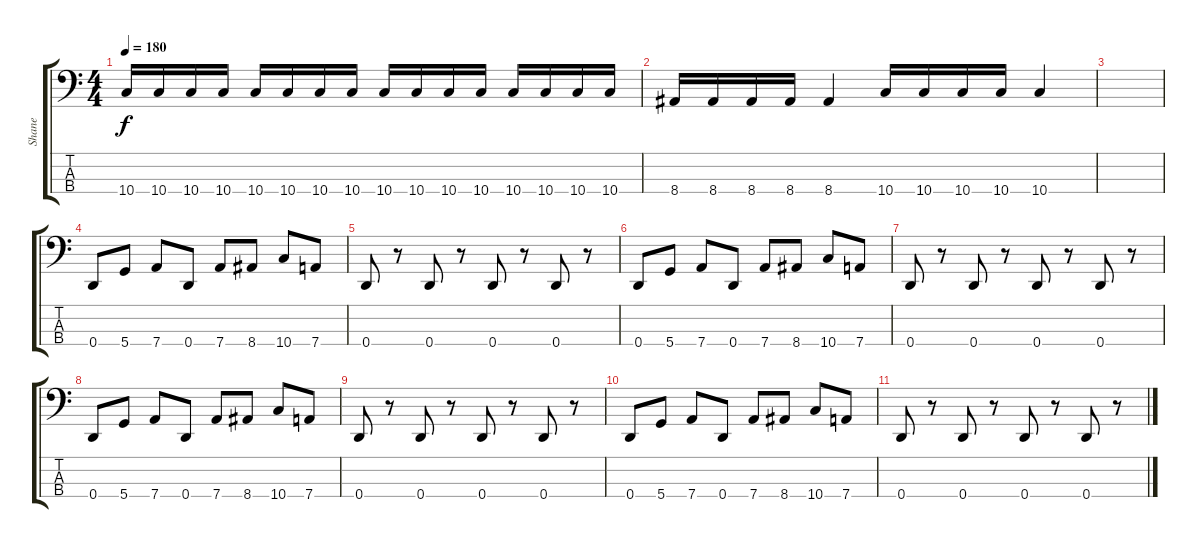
\track ("Shane" "Shane") {instrument electricbasspick}
\staff {score tabs}
\tuning (G2 D2 A1 D1) {hide}
\ts (4 4)
\tempo 180
\clef f4
\ks c
10.4.16{dy f} 10.4.16 10.4.16 10.4.16 10.4.16 10.4.16 10.4.16 10.4.16 10.4.16 10.4.16 10.4.16 10.4.16 10.4.16 10.4.16 10.4.16 10.4.16 |
8.4.16{volume 16} 8.4.16 8.4.16 8.4.16 8.4.4 10.4.16 10.4.16 10.4.16 10.4.16 10.4.4 |
|
0.4.8 5.4.8 7.4.8 0.4.8 7.4.8 8.4.8 10.4.8 7.4.8 |
0.4.8 r.8 0.4.8 r.8 0.4.8 r.8 0.4.8 r.8 |
0.4.8 5.4.8 7.4.8 0.4.8 7.4.8 8.4.8 10.4.8 7.4.8 |
0.4.8 r.8 0.4.8 r.8 0.4.8 r.8 0.4.8 r.8 |
0.4.8 5.4.8 7.4.8 0.4.8 7.4.8 8.4.8 10.4.8 7.4.8 |
0.4.8 r.8 0.4.8 r.8 0.4.8 r.8 0.4.8 r.8 |
0.4.8 5.4.8 7.4.8 0.4.8 7.4.8 8.4.8 10.4.8 7.4.8 |
0.4.8 r.8 0.4.8 r.8 0.4.8 r.8 0.4.8 r.8
